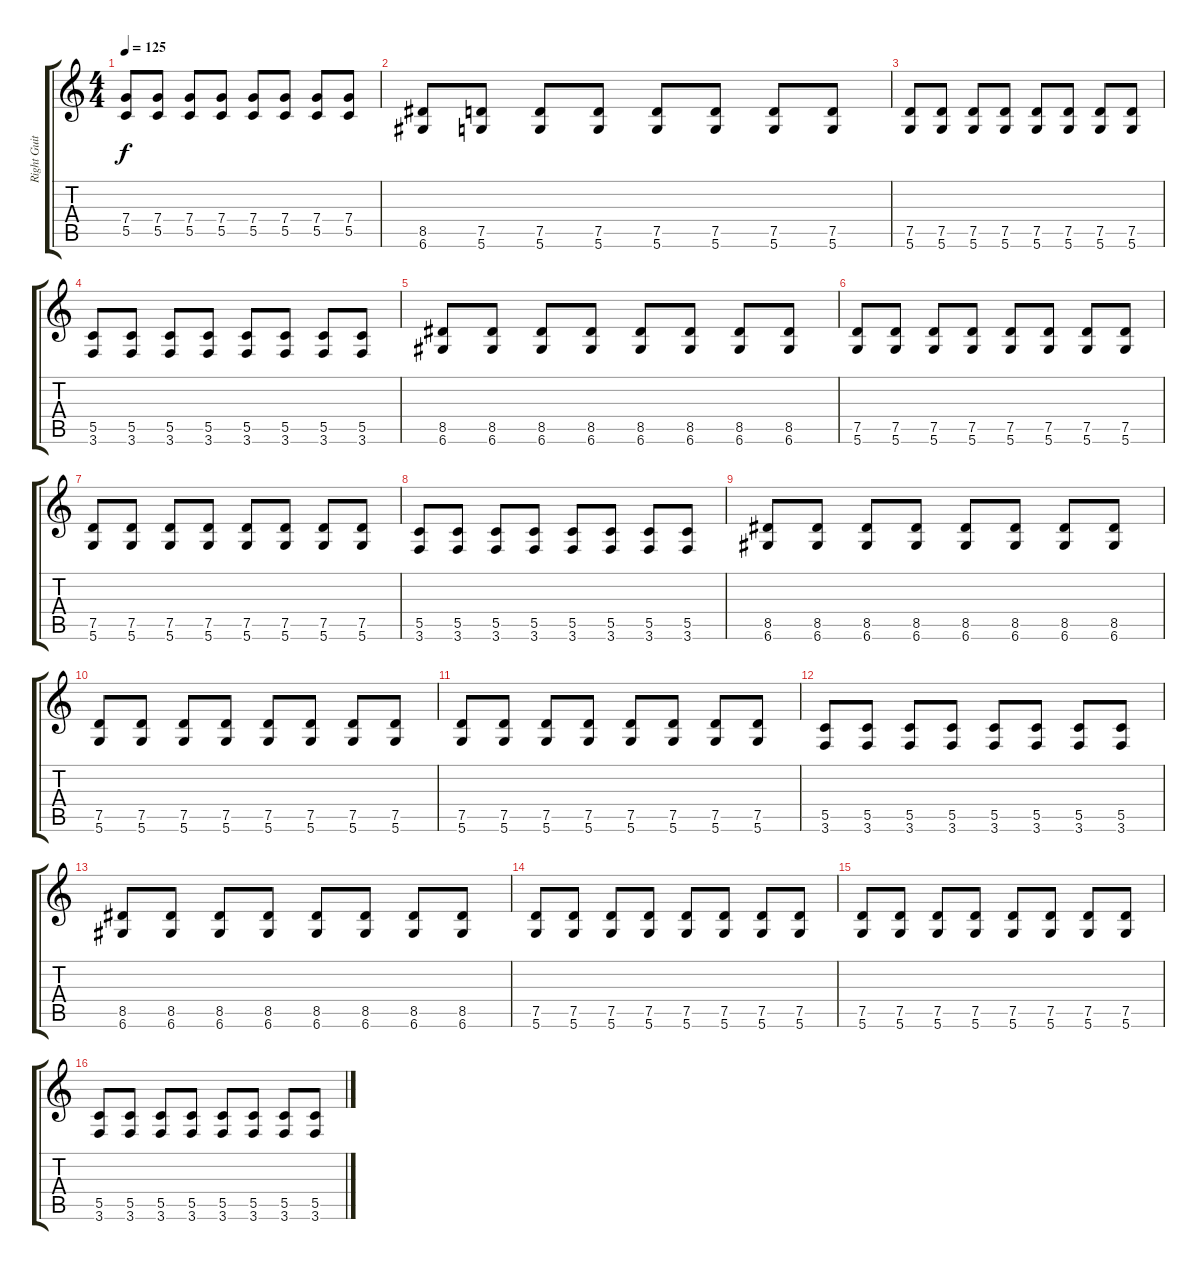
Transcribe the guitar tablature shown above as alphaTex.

\track ("Right Guitar" "Right Guit") {instrument distortionguitar}
\staff {score tabs}
\tuning (D4 A3 F3 C3 G2 D2) {hide}
\ts (4 4)
\tempo 125
\clef g2
\ks c
(7.4 5.5).8{dy f} (7.4 5.5).8 (7.4 5.5).8 (7.4 5.5).8 (7.4 5.5).8 (7.4 5.5).8 (7.4 5.5).8 (7.4 5.5).8 |
(8.5 6.6).8 (7.5 5.6).8 (7.5 5.6).8 (7.5 5.6).8 (7.5 5.6).8 (7.5 5.6).8 (7.5 5.6).8 (7.5 5.6).8 |
(7.5 5.6).8 (7.5 5.6).8 (7.5 5.6).8 (7.5 5.6).8 (7.5 5.6).8 (7.5 5.6).8 (7.5 5.6).8 (7.5 5.6).8 |
(5.5 3.6).8 (5.5 3.6).8 (5.5 3.6).8 (5.5 3.6).8 (5.5 3.6).8 (5.5 3.6).8 (5.5 3.6).8 (5.5 3.6).8 |
(8.5 6.6).8 (8.5 6.6).8 (8.5 6.6).8 (8.5 6.6).8 (8.5 6.6).8 (8.5 6.6).8 (8.5 6.6).8 (8.5 6.6).8 |
(7.5 5.6).8 (7.5 5.6).8 (7.5 5.6).8 (7.5 5.6).8 (7.5 5.6).8 (7.5 5.6).8 (7.5 5.6).8 (7.5 5.6).8 |
(7.5 5.6).8 (7.5 5.6).8 (7.5 5.6).8 (7.5 5.6).8 (7.5 5.6).8 (7.5 5.6).8 (7.5 5.6).8 (7.5 5.6).8 |
(5.5 3.6).8 (5.5 3.6).8 (5.5 3.6).8 (5.5 3.6).8 (5.5 3.6).8 (5.5 3.6).8 (5.5 3.6).8 (5.5 3.6).8 |
(8.5 6.6).8 (8.5 6.6).8 (8.5 6.6).8 (8.5 6.6).8 (8.5 6.6).8 (8.5 6.6).8 (8.5 6.6).8 (8.5 6.6).8 |
(7.5 5.6).8 (7.5 5.6).8 (7.5 5.6).8 (7.5 5.6).8 (7.5 5.6).8 (7.5 5.6).8 (7.5 5.6).8 (7.5 5.6).8 |
(7.5 5.6).8 (7.5 5.6).8 (7.5 5.6).8 (7.5 5.6).8 (7.5 5.6).8 (7.5 5.6).8 (7.5 5.6).8 (7.5 5.6).8 |
(5.5 3.6).8 (5.5 3.6).8 (5.5 3.6).8 (5.5 3.6).8 (5.5 3.6).8 (5.5 3.6).8 (5.5 3.6).8 (5.5 3.6).8 |
(8.5 6.6).8 (8.5 6.6).8 (8.5 6.6).8 (8.5 6.6).8 (8.5 6.6).8 (8.5 6.6).8 (8.5 6.6).8 (8.5 6.6).8 |
(7.5 5.6).8 (7.5 5.6).8 (7.5 5.6).8 (7.5 5.6).8 (7.5 5.6).8 (7.5 5.6).8 (7.5 5.6).8 (7.5 5.6).8 |
(7.5 5.6).8 (7.5 5.6).8 (7.5 5.6).8 (7.5 5.6).8 (7.5 5.6).8 (7.5 5.6).8 (7.5 5.6).8 (7.5 5.6).8 |
(5.5 3.6).8 (5.5 3.6).8 (5.5 3.6).8 (5.5 3.6).8 (5.5 3.6).8 (5.5 3.6).8 (5.5 3.6).8 (5.5 3.6).8
